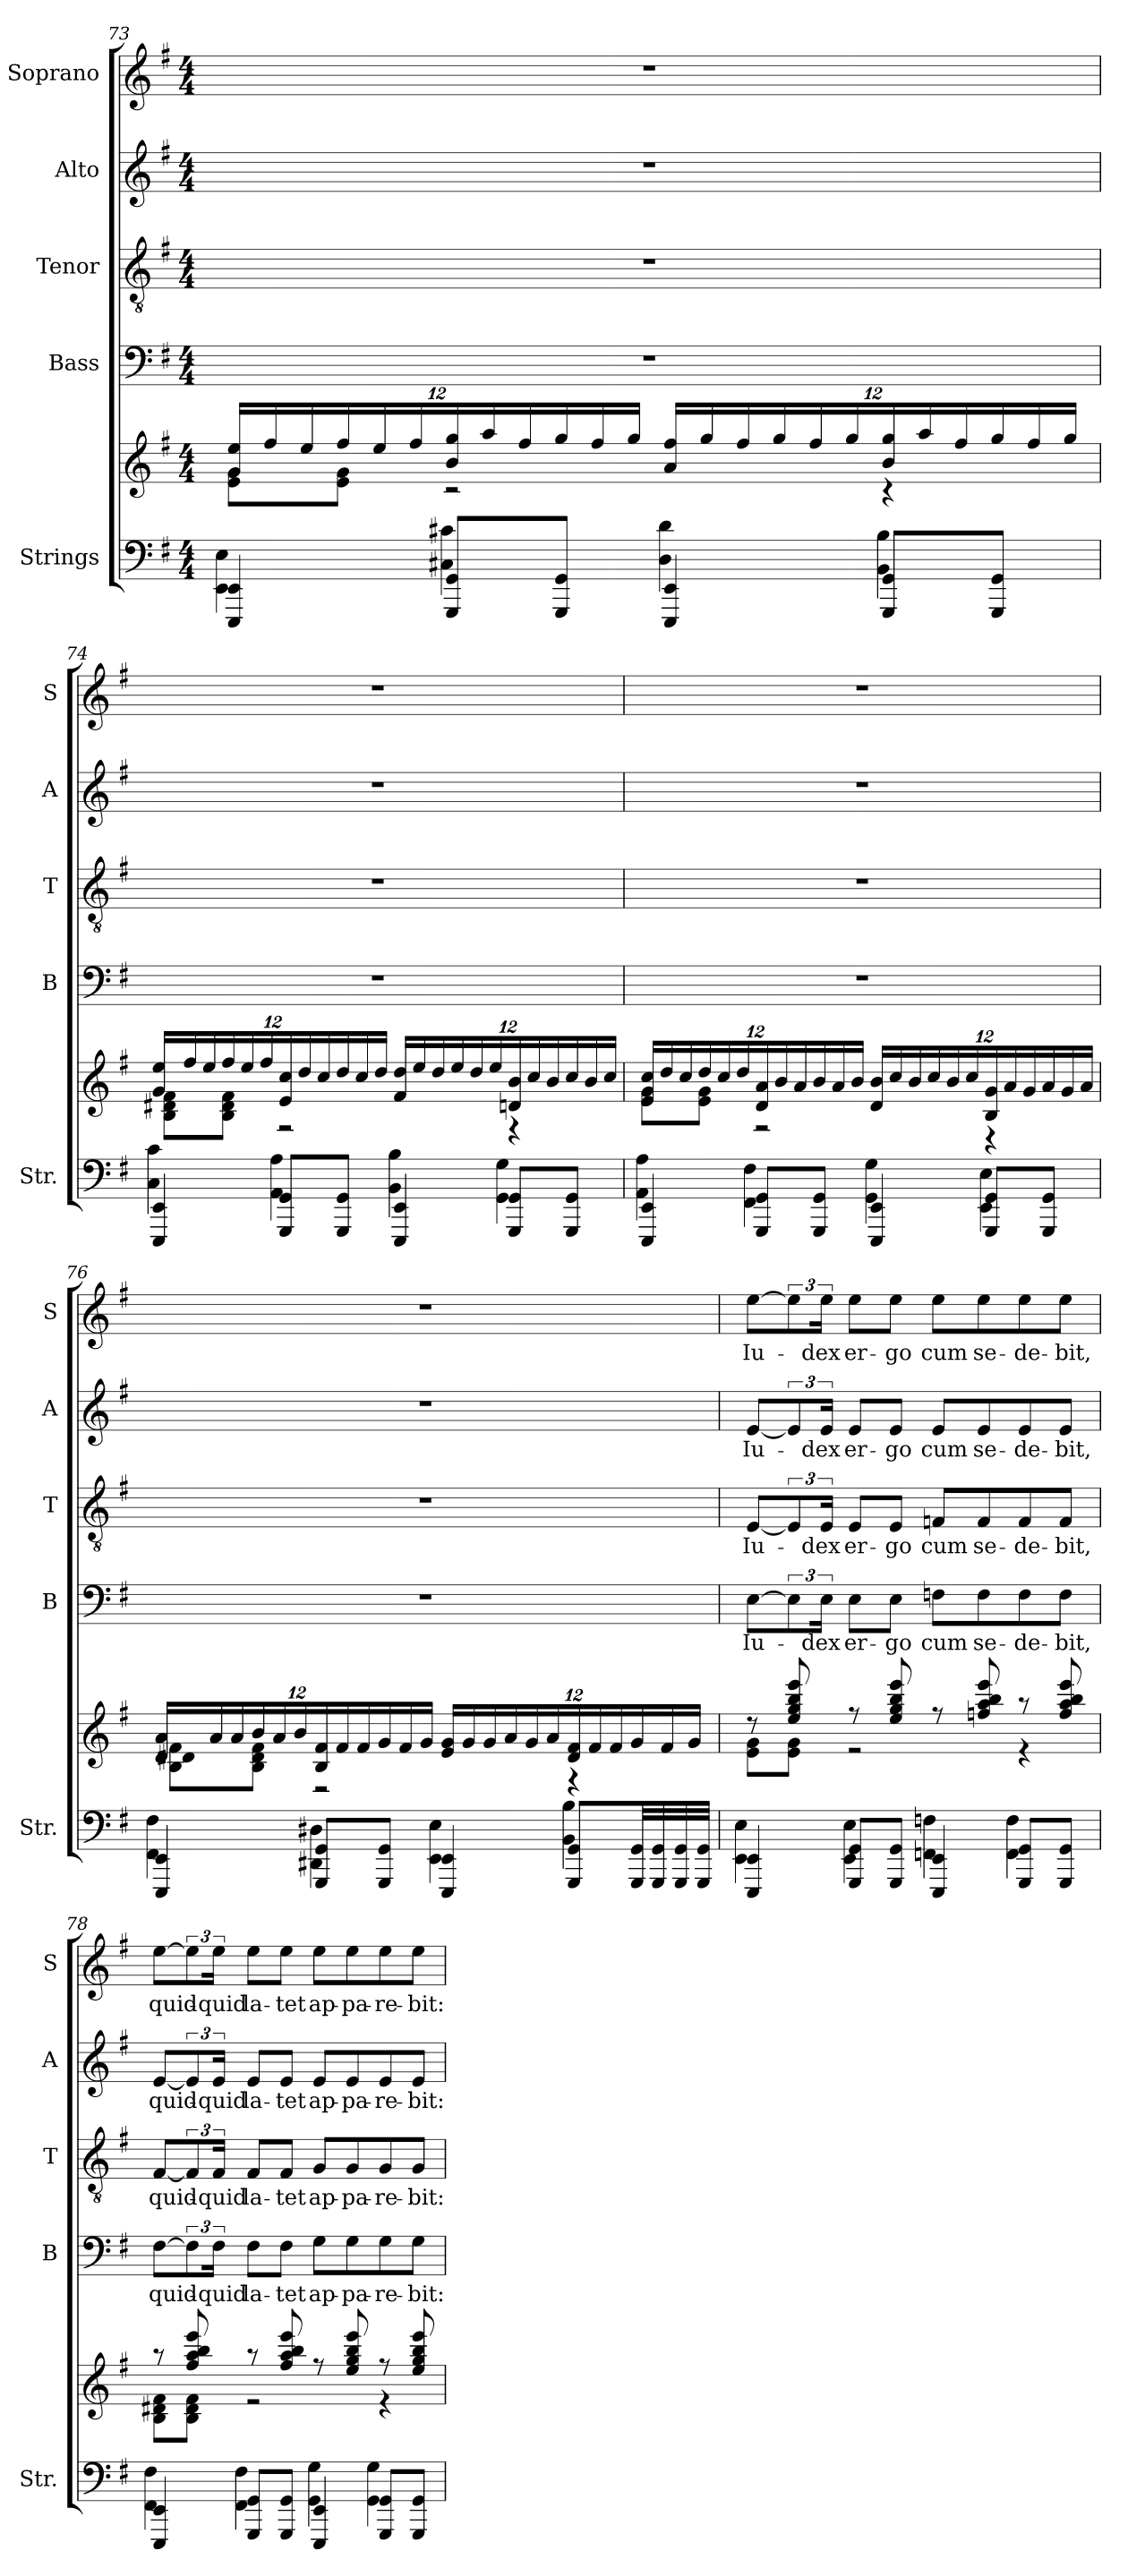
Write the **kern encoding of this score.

**kern	**kern	**kern	**text	**kern	**text	**kern	**text	**kern	**text
*part5	*part5	*part4	*part4	*part3	*part3	*part2	*part2	*part1	*part1
*staff6	*staff5	*staff4	*staff4	*staff3	*staff3	*staff2	*staff2	*staff1	*staff1
*I"Strings	*	*I"Bass	*	*I"Tenor	*	*I"Alto	*	*I"Soprano	*
*I'Str.	*	*I'B	*	*I'T	*	*I'A	*	*I'S	*
!!LO:LB:g=z
*clefF4	*clefG2	*clefF4	*	*clefGv2	*	*clefG2	*	*clefG2	*
*k[f#]	*k[f#]	*k[f#]	*	*k[f#]	*	*k[f#]	*	*k[f#]	*
*G:	*G:	*G:	*	*G:	*	*G:	*	*G:	*
*M4/4	*M4/4	*M4/4	*	*M4/4	*	*M4/4	*	*M4/4	*
=73	=73	=73	=73	=73	=73	=73	=73	=73	=73
*^	*^	*	*	*	*	*	*	*	*
4EEE/ 4EE/	4EE\ 4E\	24g/ 24ee/LL	8e\ 8g\L	1r	.	1r	.	1r	.	1r	.
.	.	24ff#/	.	.	.	.	.	.	.	.	.
.	.	24ee/	.	.	.	.	.	.	.	.	.
.	.	24ff#/	8e\ 8g\J	.	.	.	.	.	.	.	.
.	.	24ee/	.	.	.	.	.	.	.	.	.
.	.	24ff#/	.	.	.	.	.	.	.	.	.
8GGG/ 8GG/L	4C#X\ 4c#X\	24b/ 24gg/	2r	.	.	.	.	.	.	.	.
.	.	24aa/	.	.	.	.	.	.	.	.	.
.	.	24ff#/	.	.	.	.	.	.	.	.	.
8GGG/ 8GG/J	.	24gg/	.	.	.	.	.	.	.	.	.
.	.	24ff#/	.	.	.	.	.	.	.	.	.
.	.	24gg/JJ	.	.	.	.	.	.	.	.	.
4EEE/ 4EE/	4D\ 4d\	24a/ 24ff#/LL	.	.	.	.	.	.	.	.	.
.	.	24gg/	.	.	.	.	.	.	.	.	.
.	.	24ff#/	.	.	.	.	.	.	.	.	.
.	.	24gg/	.	.	.	.	.	.	.	.	.
.	.	24ff#/	.	.	.	.	.	.	.	.	.
.	.	24gg/	.	.	.	.	.	.	.	.	.
8GGG/ 8GG/L	4BB\ 4B\	24b/ 24gg/	4r	.	.	.	.	.	.	.	.
.	.	24aa/	.	.	.	.	.	.	.	.	.
.	.	24ff#/	.	.	.	.	.	.	.	.	.
8GGG/ 8GG/J	.	24gg/	.	.	.	.	.	.	.	.	.
.	.	24ff#/	.	.	.	.	.	.	.	.	.
.	.	24gg/JJ	.	.	.	.	.	.	.	.	.
!!LO:PB:g=z
=74	=74	=74	=74	=74	=74	=74	=74	=74	=74	=74	=74
4EEE/ 4EE/	4C\ 4c\	24g/ 24ee/LL	8B\ 8d#X\ 8f#\L	1r	.	1r	.	1r	.	1r	.
.	.	24ff#/	.	.	.	.	.	.	.	.	.
.	.	24ee/	.	.	.	.	.	.	.	.	.
.	.	24ff#/	8B\ 8d#\ 8f#\J	.	.	.	.	.	.	.	.
.	.	24ee/	.	.	.	.	.	.	.	.	.
.	.	24ff#/	.	.	.	.	.	.	.	.	.
8GGG/ 8GG/L	4AA\ 4A\	24e/ 24cc/	2r	.	.	.	.	.	.	.	.
.	.	24dd/	.	.	.	.	.	.	.	.	.
.	.	24cc/	.	.	.	.	.	.	.	.	.
8GGG/ 8GG/J	.	24dd/	.	.	.	.	.	.	.	.	.
.	.	24cc/	.	.	.	.	.	.	.	.	.
.	.	24dd/JJ	.	.	.	.	.	.	.	.	.
4EEE/ 4EE/	4BB\ 4B\	24f#/ 24dd/LL	.	.	.	.	.	.	.	.	.
.	.	24ee/	.	.	.	.	.	.	.	.	.
.	.	24dd/	.	.	.	.	.	.	.	.	.
.	.	24ee/	.	.	.	.	.	.	.	.	.
.	.	24dd/	.	.	.	.	.	.	.	.	.
.	.	24ee/	.	.	.	.	.	.	.	.	.
8GGG/ 8GG/L	4GG\ 4G\	24dn/ 24b/	4r	.	.	.	.	.	.	.	.
.	.	24cc/	.	.	.	.	.	.	.	.	.
.	.	24b/	.	.	.	.	.	.	.	.	.
8GGG/ 8GG/J	.	24cc/	.	.	.	.	.	.	.	.	.
.	.	24b/	.	.	.	.	.	.	.	.	.
.	.	24cc/JJ	.	.	.	.	.	.	.	.	.
!!LO:LB:g=z
=75	=75	=75	=75	=75	=75	=75	=75	=75	=75	=75	=75
4EEE/ 4EE/	4AA\ 4A\	24e/ 24cc/LL	8e\ 8g\L	1r	.	1r	.	1r	.	1r	.
.	.	24dd/	.	.	.	.	.	.	.	.	.
.	.	24cc/	.	.	.	.	.	.	.	.	.
.	.	24dd/	8e\ 8g\J	.	.	.	.	.	.	.	.
.	.	24cc/	.	.	.	.	.	.	.	.	.
.	.	24dd/	.	.	.	.	.	.	.	.	.
8GGG/ 8GG/L	4FF#\ 4F#\	24d/ 24a/	2r	.	.	.	.	.	.	.	.
.	.	24b/	.	.	.	.	.	.	.	.	.
.	.	24a/	.	.	.	.	.	.	.	.	.
8GGG/ 8GG/J	.	24b/	.	.	.	.	.	.	.	.	.
.	.	24a/	.	.	.	.	.	.	.	.	.
.	.	24b/JJ	.	.	.	.	.	.	.	.	.
4EEE/ 4EE/	4GG\ 4G\	24d/ 24b/LL	.	.	.	.	.	.	.	.	.
.	.	24cc/	.	.	.	.	.	.	.	.	.
.	.	24b/	.	.	.	.	.	.	.	.	.
.	.	24cc/	.	.	.	.	.	.	.	.	.
.	.	24b/	.	.	.	.	.	.	.	.	.
.	.	24cc/	.	.	.	.	.	.	.	.	.
8GGG/ 8GG/L	4EE\ 4E\	24B/ 24g/	4r	.	.	.	.	.	.	.	.
.	.	24a/	.	.	.	.	.	.	.	.	.
.	.	24g/	.	.	.	.	.	.	.	.	.
8GGG/ 8GG/J	.	24a/	.	.	.	.	.	.	.	.	.
.	.	24g/	.	.	.	.	.	.	.	.	.
.	.	24a/JJ	.	.	.	.	.	.	.	.	.
!!LO:PB:g=z
=76	=76	=76	=76	=76	=76	=76	=76	=76	=76	=76	=76
4EEE/ 4EE/	4FF#\ 4F#\	24d/ 24a/LL	8B\ 8d#X\ 8f#\L	1r	.	1r	.	1r	.	1r	.
.	.	24a/	.	.	.	.	.	.	.	.	.
.	.	24a/	.	.	.	.	.	.	.	.	.
.	.	24b/	8B\ 8d#\ 8f#\J	.	.	.	.	.	.	.	.
.	.	24a/	.	.	.	.	.	.	.	.	.
.	.	24b/	.	.	.	.	.	.	.	.	.
8GGG/ 8GG/L	4DD#X\ 4D#X\	24B/ 24f#/	2r	.	.	.	.	.	.	.	.
.	.	24f#/	.	.	.	.	.	.	.	.	.
.	.	24f#/	.	.	.	.	.	.	.	.	.
8GGG/ 8GG/J	.	24g/	.	.	.	.	.	.	.	.	.
.	.	24f#/	.	.	.	.	.	.	.	.	.
.	.	24g/JJ	.	.	.	.	.	.	.	.	.
4EEE/ 4EE/	4EE\ 4E\	24e/ 24g/LL	.	.	.	.	.	.	.	.	.
.	.	24g/	.	.	.	.	.	.	.	.	.
.	.	24g/	.	.	.	.	.	.	.	.	.
.	.	24a/	.	.	.	.	.	.	.	.	.
.	.	24g/	.	.	.	.	.	.	.	.	.
.	.	24a/	.	.	.	.	.	.	.	.	.
8GGG/ 8GG/L	4BB\ 4B\	24d#/ 24f#/	4r	.	.	.	.	.	.	.	.
.	.	24f#/	.	.	.	.	.	.	.	.	.
.	.	24f#/	.	.	.	.	.	.	.	.	.
32GGG/ 32GG/LL	.	24g/	.	.	.	.	.	.	.	.	.
32GGG/ 32GG/	.	.	.	.	.	.	.	.	.	.	.
.	.	24f#/	.	.	.	.	.	.	.	.	.
32GGG/ 32GG/	.	.	.	.	.	.	.	.	.	.	.
.	.	24g/JJ	.	.	.	.	.	.	.	.	.
32GGG/ 32GG/JJJ	.	.	.	.	.	.	.	.	.	.	.
=77	=77	=77	=77	=77	=77	=77	=77	=77	=77	=77	=77
!	!	!	!	!	!LO:LY:b	!	!LO:LY:b	!	!LO:LY:b	!	!LO:LY:b
4EEE/ 4EE/	4EE\ 4E\	8r	8e\ 8g\L	[8E\L	Iu-	[8E/L	Iu-	[8e/L	Iu-	[8ee\L	Iu-
.	.	8ee/ 8gg/ 8bb/ 8eee/	8e\ 8g\J	12E\]	.	12E/]	.	12e/]	.	12ee\]	.
!	!	!	!	!	!LO:LY:b	!	!LO:LY:b	!	!LO:LY:b	!	!LO:LY:b
.	.	.	.	24E\Jk	-dex	24E/Jk	-dex	24e/Jk	-dex	24ee\Jk	-dex
!	!	!	!	!	!LO:LY:b	!	!LO:LY:b	!	!LO:LY:b	!	!LO:LY:b
8GGG/ 8GG/L	4EE\ 4E\	8r	2r	8E\L	er-	8E/L	er-	8e/L	er-	8ee\L	er-
!	!	!	!	!	!LO:LY:b	!	!LO:LY:b	!	!LO:LY:b	!	!LO:LY:b
8GGG/ 8GG/J	.	8ee/ 8gg/ 8bb/ 8eee/	.	8E\J	-go	8E/J	-go	8e/J	-go	8ee\J	-go
!	!	!	!	!	!LO:LY:b	!	!LO:LY:b	!	!LO:LY:b	!	!LO:LY:b
4EEE/ 4EE/	4FFn\ 4Fn\	8r	.	8Fn\L	cum	8Fn/L	cum	8e/L	cum	8ee\L	cum
!	!	!	!	!	!LO:LY:b	!	!LO:LY:b	!	!LO:LY:b	!	!LO:LY:b
.	.	8ffn/ 8aa/ 8bb/ 8eee/	.	8F\	se-	8F/	se-	8e/	se-	8ee\	se-
!	!	!	!	!	!LO:LY:b	!	!LO:LY:b	!	!LO:LY:b	!	!LO:LY:b
8GGG/ 8GG/L	4FF\ 4F\	8r	4r	8F\	-de-	8F/	-de-	8e/	-de-	8ee\	-de-
!	!	!	!	!	!LO:LY:b	!	!LO:LY:b	!	!LO:LY:b	!	!LO:LY:b
8GGG/ 8GG/J	.	8ff/ 8aa/ 8bb/ 8eee/	.	8F\J	-bit,	8F/J	-bit,	8e/J	-bit,	8ee\J	-bit,
!!LO:PB:g=z
=78	=78	=78	=78	=78	=78	=78	=78	=78	=78	=78	=78
!	!	!	!	!	!LO:LY:b	!	!LO:LY:b	!	!LO:LY:b	!	!LO:LY:b
4EEE/ 4EE/	4FF#\ 4F#\	8r	8B\ 8d#X\ 8f#\L	[8F#\L	quid-	[8F#/L	quid-	[8e/L	quid-	[8ee\L	quid-
.	.	8ff#/ 8aa/ 8bb/ 8eee/	8B\ 8d#\ 8f#\J	12F#\]	.	12F#/]	.	12e/]	.	12ee\]	.
!	!	!	!	!	!LO:LY:b	!	!LO:LY:b	!	!LO:LY:b	!	!LO:LY:b
.	.	.	.	24F#\Jk	-quid	24F#/Jk	-quid	24e/Jk	-quid	24ee\Jk	-quid
!	!	!	!	!	!LO:LY:b	!	!LO:LY:b	!	!LO:LY:b	!	!LO:LY:b
8GGG/ 8GG/L	4FF#\ 4F#\	8r	2r	8F#\L	la-	8F#/L	la-	8e/L	la-	8ee\L	la-
!	!	!	!	!	!LO:LY:b	!	!LO:LY:b	!	!LO:LY:b	!	!LO:LY:b
8GGG/ 8GG/J	.	8ff#/ 8aa/ 8bb/ 8eee/	.	8F#\J	-tet	8F#/J	-tet	8e/J	-tet	8ee\J	-tet
!	!	!	!	!	!LO:LY:b	!	!LO:LY:b	!	!LO:LY:b	!	!LO:LY:b
4EEE/ 4EE/	4GG\ 4G\	8r	.	8G\L	ap-	8G/L	ap-	8e/L	ap-	8ee\L	ap-
!	!	!	!	!	!LO:LY:b	!	!LO:LY:b	!	!LO:LY:b	!	!LO:LY:b
.	.	8ee/ 8gg/ 8bb/ 8eee/	.	8G\	-pa-	8G/	-pa-	8e/	-pa-	8ee\	-pa-
!	!	!	!	!	!LO:LY:b	!	!LO:LY:b	!	!LO:LY:b	!	!LO:LY:b
8GGG/ 8GG/L	4GG\ 4G\	8r	4r	8G\	-re-	8G/	-re-	8e/	-re-	8ee\	-re-
!	!	!	!	!	!LO:LY:b	!	!LO:LY:b	!	!LO:LY:b	!	!LO:LY:b
8GGG/ 8GG/J	.	8ee/ 8gg/ 8bb/ 8eee/	.	8G\J	-bit:	8G/J	-bit:	8e/J	-bit:	8ee\J	-bit:
*v	*v	*	*	*	*	*	*	*	*	*	*
*	*v	*v	*	*	*	*	*	*	*	*
=	=	=	=	=	=	=	=	=	=
*-	*-	*-	*-	*-	*-	*-	*-	*-	*-
